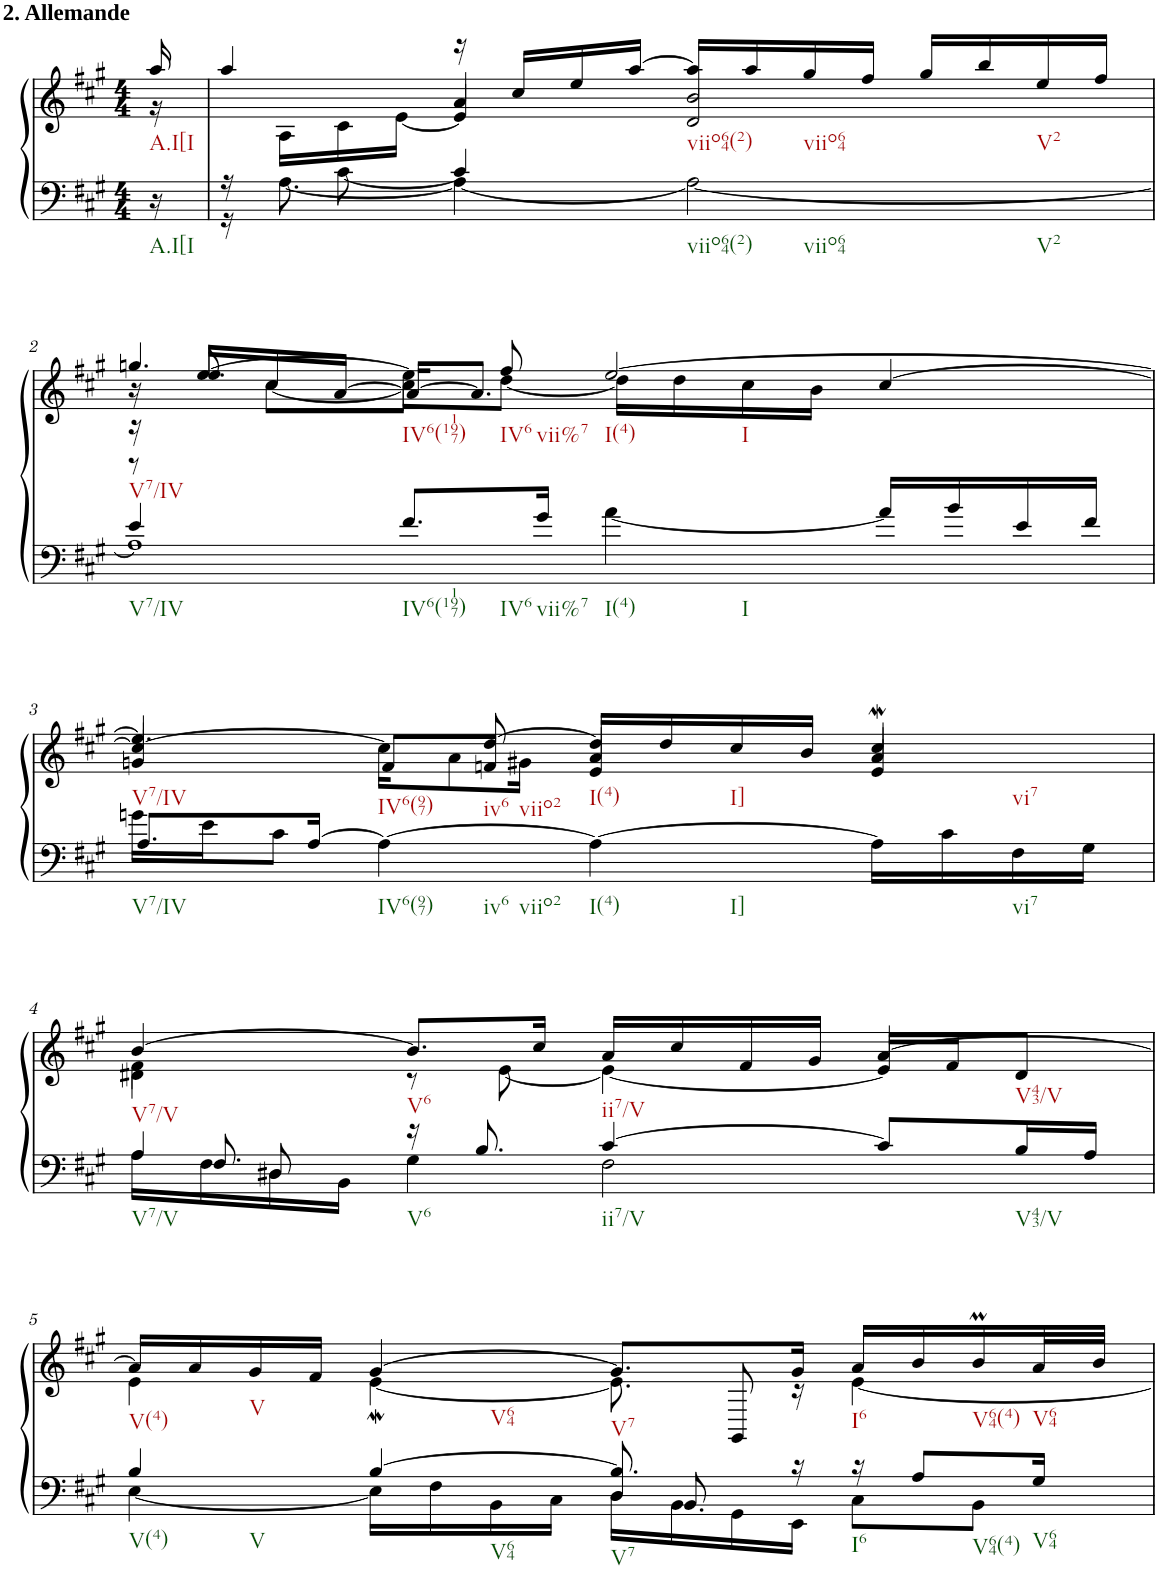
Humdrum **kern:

**kern	**kern
*part1	*part1
*staff2	*staff1
*I"unbenannt1	*
*clefF4	*clefG2
*k[f#c#g#]	*k[f#c#g#]
*M4/4	*M4/4
=	=
*	*^
!	!LO:TX:a:B:t=2. Allemande	!
16r	16aa/	16r
=1	=1	=1
*^	*	*^
16r	16r	4aa/	16ryy	4ryy
16ryy	[8.A\	.	16A\LL	.
[8c#\	.	.	16c#\	.
.	.	.	[16e\JJ	.
4c#/]	4A\_	16r	4e/]	4a/
.	.	16cc#/LL	.	.
.	.	16ee/	.	.
.	.	[16aa/JJ	.	.
2ryy	2A\_	16aa/LL]	2d/	2b/
.	.	16aa/	.	.
.	.	16gg#/	.	.
.	.	16ff#/JJ	.	.
.	.	16gg#/LL	.	.
.	.	16bb/	.	.
.	.	16ee/	.	.
.	.	16ff#/JJ	.	.
!!LO:LB:g=z
=2	=2	=2	=2	=2
*	*	*	*	*^
4e/	1A]	4.ggn/	16r	16r	8r
.	.	.	[8.ee/	16ee/LL	.
.	.	.	.	16cc#/	[8cc#\L
.	.	.	.	[16a/JJ	.
8.f#/L	.	.	8ee\L]	16a/KL_	8cc#\J]
.	.	.	.	8.a/J]	.
.	.	8ff#/	[8dd\J	.	2ryy
16g#/Jk	.	.	.	.	.
[4a\	.	[2ee/	16dd\LL]	2ryy	.
.	.	.	16dd\	.	.
.	.	.	16cc#\	.	.
.	.	.	16b\JJ	.	.
16a/LL]	.	.	[4cc#/	.	.
16b/	.	.	.	.	.
16e/	.	.	.	.	8ryy
16f#/JJ	.	.	.	.	.
*	*	*	*	*v	*v
!!LO:LB:g=z
=3	=3	=3	=3	=3
8.A/L	16gn\LL	4.ee/]	4cc#/_	4gn/
.	16e\J	.	.	.
.	8c#\J	.	.	.
[16A/Jk	.	.	.	.
4A\_	2.ryy	.	16cc#\KL]	8f#/L
.	.	.	8a\	.
.	.	[8dd/	.	8fn/J
.	.	.	16g#X\Jk	.
4A\_	.	16dd/LL]	4a/	4e/
.	.	16dd/	.	.
.	.	16cc#/	.	.
.	.	16b/JJ	.	.
16A\LL]	.	4cc#/	4aw/	4e/
16c#\	.	.	.	.
16F#\	.	.	.	.
16G#\JJ	.	.	.	.
!!LO:LB:g=z	!!	!!
=4	=4	=4	=4	=4
*^	*^	*	*	*
4A/	16A\LL	16ryy	8ryy	[4b/	4f#\	4d#X\
.	16F#\	8.F#/	.	.	.	.
.	16D#X\	.	8D#/	.	.	.
.	16BB\JJ	.	.	.	.	.
16r	4G#\	2.ryy	2.ryy	8.b/L]	2.ryy	8r
8.B/	.	.	.	.	.	.
.	.	.	.	.	.	[8e\
.	.	.	.	16cc#/Jk	.	.
[4c#/	2F#\	.	.	16a/LL	.	4e\_
.	.	.	.	16cc#/	.	.
.	.	.	.	16f#/	.	.
.	.	.	.	16g#/JJ	.	.
8c#/L]	.	.	.	[4a/	.	16e/LL]
.	.	.	.	.	.	16f#/J
16B/L	.	.	.	.	.	8d#/J
16A/JJ	.	.	.	.	.	.
!!LO:LB:g=z	!!	!!
=5	=5	=5	=5	=5	=5	=5
4B/	[4E\	2ryy	16ryy	16a/LL]	4e\	8ryy
*	*	*v	*v	*	*	*
.	.	.	16a/	.	.
*	*	*	*	*v	*v
.	.	.	16g#/	.
.	.	.	16f#/JJ	.
[4B/	16E\LL]	.	[4g#/	[4eW\
.	16F#\	.	.	.
.	16BB\	.	.	.
.	16C#\JJ	.	.	.
8.B/]	16D\LL	4D/	8.g#/L]	8.e\]
*	*	*^	*	*
.	16BB\	.	8.BB/	.	.
*	*	*	*	*	*^
.	16GG#\	.	.	.	.	8GG#/
16r	16EE\JJ	.	.	16g#/Jk	16r	.
16r	8C#\L	4ryy	4ryy	16a/LL	[4e\	4ryy
8A/L	.	.	.	16b/	.	.
.	8BB\J	.	.	16bM/	.	.
16G#/Jk	.	.	.	32a/L	.	.
.	.	.	.	32b/JJJ	.	.
*v	*v	*v	*v	*	*	*
*	*v	*v	*v
=	=
*-	*-
